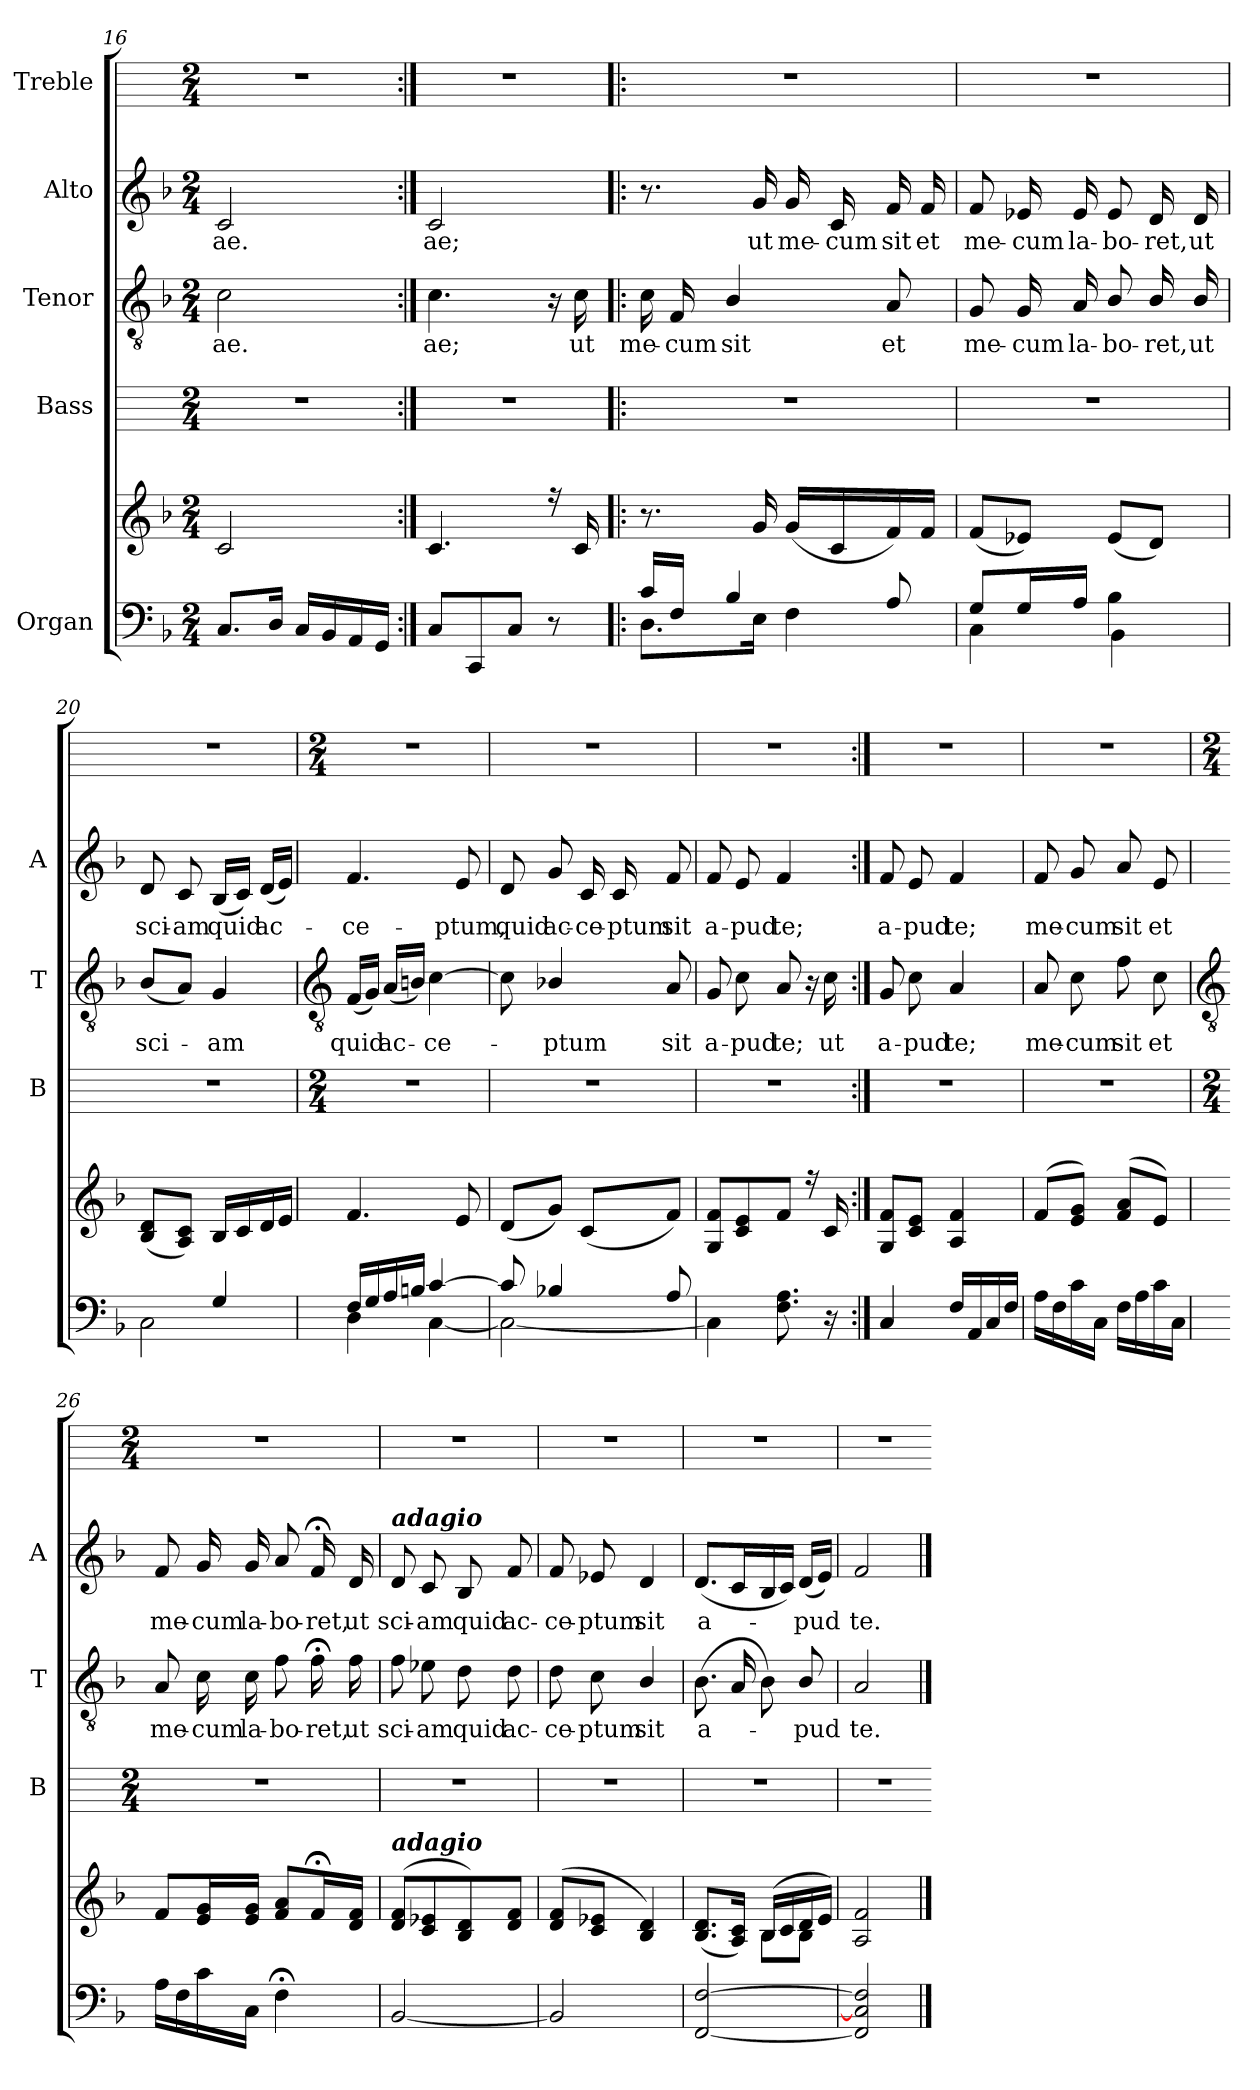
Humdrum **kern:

**kern	**kern	**kern	**kern	**text	**kern	**text	**kern
*part5	*part5	*part4	*part3	*part3	*part2	*part2	*part1
*staff6	*staff5	*staff4	*staff3	*staff3	*staff2	*staff2	*staff1
*I"Organ	*	*I"Bass	*I"Tenor	*	*I"Alto	*	*I"Treble
*	*	*I'B	*I'T	*	*I'A	*	*
!!LO:LB:g=z
*clefF4	*clefG2	*	*clefGv2	*	*clefG2	*	*
*k[b-]	*k[b-]	*	*k[b-]	*	*k[b-]	*	*
*F:	*F:	*	*F:	*	*F:	*	*
*M2/4	*M2/4	*M2/4	*M2/4	*	*M2/4	*	*M2/4
=16	=16	=16	=16	=16	=16	=16	=16
*	*^	*	*	*	*	*	*
!	!	!LO:N:vis=1	!	!	!LO:LY:b	!	!LO:LY:b	!
8.CL	2c	2ryy	2r	2c	ae.	2c	ae.	2r
16DJ	.	.	.	.	.	.	.	.
16CLL	.	.	.	.	.	.	.	.
16BB-	.	.	.	.	.	.	.	.
16AA	.	.	.	.	.	.	.	.
16GGJJ	.	.	.	.	.	.	.	.
=17:|!	=17:|!	=17:|!	=17:|!	=17:|!	=17:|!	=17:|!	=17:|!	=17:|!
!	!	!LO:N:vis=1	!	!	!LO:LY:b	!	!LO:LY:b	!
8CL	4.c	2ryy	2r	4.c	ae;	2c	ae;	2r
8CC	.	.	.	.	.	.	.	.
8CJ	.	.	.	.	.	.	.	.
8r	16r	.	.	16r	.	.	.	.
!	!	!	!	!	!LO:LY:b	!	!	!
.	16c	.	.	16c	ut	.	.	.
*	*v	*v	*	*	*	*	*	*
=18!|:	=18!|:	=18!|:	=18!|:	=18!|:	=18!|:	=18!|:	=18!|:
*^	*	*	*	*	*	*	*
!	!	!	!	!	!LO:LY:b	!	!	!
16c/LL	8.DL	8.r	2r	16c	me-	8.r	.	2r
!	!	!	!	!	!LO:LY:b	!	!	!
16F/JJ	.	.	.	16F	-cum	.	.	.
!	!	!	!	!	!LO:LY:b	!	!	!
4B-/	.	.	.	4B-/	sit	.	.	.
!	!	!	!	!	!	!	!LO:LY:b	!
.	16EJ	16g	.	.	.	16g	ut	.
!	!	!	!	!	!	!	!LO:LY:b	!
.	4F	(<16gLL	.	.	.	16g	me-	.
!	!	!	!	!	!	!	!LO:LY:b	!
.	.	16c	.	.	.	16c	-cum	.
!	!	!	!	!	!LO:LY:b	!	!LO:LY:b	!
8A/	.	16f)	.	8A	et	16f	sit	.
!	!	!	!	!	!	!	!LO:LY:b	!
.	.	16fJJ	.	.	.	16f	et	.
=19	=19	=19	=19	=19	=19	=19	=19	=19
!	!	!	!	!	!LO:LY:b	!	!LO:LY:b	!
8G/L	4C\	(<8fL	2r	8G	me-	8f	me-	2r
!	!	!	!	!	!LO:LY:b	!	!LO:LY:b	!
16G/L	.	8e-XJ)	.	16G	-cum	16e-X	-cum	.
!	!	!	!	!	!LO:LY:b	!	!LO:LY:b	!
16A/JJ	.	.	.	16A	la-	16e-	la-	.
!	!	!	!	!	!LO:LY:b	!	!LO:LY:b	!
4B-\	4BB-\	(<8e-L	.	8B-/	-bo-	8e-	-bo-	.
!	!	!	!	!	!LO:LY:b	!	!LO:LY:b	!
.	.	8dJ)	.	16B-/	-ret,	16d	-ret,	.
!	!	!	!	!	!LO:LY:b	!	!LO:LY:b	!
.	.	.	.	16B-/	ut	16d	ut	.
=20	=20	=20	=20	=20	=20	=20	=20	=20
*	*	*^	*	*	*	*	*	*
!	!	!	!	!	!	!LO:LY:b	!	!LO:LY:b	!
4ryy	2C\	(<8B- 8dL	4ryy	2r	(<8B-/L	sci-	8d	sci-	2r
!	!	!	!	!	!	!	!	!LO:LY:b	!
.	.	8A 8cJ)	.	.	8AJ)	.	8c	-am	.
!	!	!	!	!	!	!LO:LY:b	!	!LO:LY:b	!
4G/	.	16B-LL	4ryy	.	4G	am	(<16B-LL	quid	.
.	.	16c	.	.	.	.	16cJJ)	.	.
!	!	!	!	!	!	!	!	!LO:LY:b	!
.	.	16d	.	.	.	.	(<16dLL	ac-	.
.	.	16eJJ	.	.	.	.	16eJJ)	.	.
*	*	*v	*v	*	*	*	*	*	*
!!LO:LB:g=z
=21	=21	=21	=21	=21	=21	=21	=21	=21
*	*	*	*	*clefGv2	*	*	*	*
*	*	*	*M2/4	*	*	*	*	*M2/4
!	!	!	!	!	!LO:LY:b	!	!LO:LY:b	!
16F/LL	4D	4.f	2r	(<16FLL	quid	4.f	ce-	2r
16G/	.	.	.	16GJJ)	.	.	.	.
!	!	!	!	!	!LO:LY:b	!	!	!
16A/	.	.	.	(<16ALL	ac-	.	.	.
16Bn/JJ	.	.	.	16BnJJ)	.	.	.	.
!	!	!	!	!	!LO:LY:b	!	!	!
[4c/	[4C\	.	.	[4c	ce-	.	.	.
!	!	!	!	!	!	!	!LO:LY:b	!
.	.	8e	.	.	.	8e	-ptum,	.
=22	=22	=22	=22	=22	=22	=22	=22	=22
!	!	!	!	!	!	!	!LO:LY:b	!
8c/]	2C\_	(<8dL	2r	8c]	.	8d	quid	2r
!	!	!	!	!	!LO:LY:b	!	!LO:LY:b	!
4B-X/	.	8gJ)	.	4B-X/	ptum	8g	ac-	.
!	!	!	!	!	!	!	!LO:LY:b	!
.	.	(<8cL	.	.	.	16c	-ce-	.
!	!	!	!	!	!	!	!LO:LY:b	!
.	.	.	.	.	.	16c	-ptum	.
!	!	!	!	!	!LO:LY:b	!	!LO:LY:b	!
8A/	.	8fJ)	.	8A	sit	8f	sit	.
*v	*v	*	*	*	*	*	*	*
=23	=23	=23	=23	=23	=23	=23	=23
*	*^	*	*	*	*	*	*
!	!	!LO:N:vis=1	!	!	!LO:LY:b	!	!LO:LY:b	!
4C\]	8G 8fL	2ryy	2r	8G	a-	8f	a-	2r
!	!	!	!	!	!LO:LY:b	!	!LO:LY:b	!
.	8c 8e	.	.	8c	-pud	8e	-pud	.
!	!	!	!	!	!LO:LY:b	!	!LO:LY:b	!
8.F 8.A	8fJ	.	.	8A	te;	4f	te;	.
.	16r	.	.	16r	.	.	.	.
!	!	!	!	!	!LO:LY:b	!	!	!
16r	16c	.	.	16c	ut	.	.	.
=24:|!	=24:|!	=24:|!	=24:|!	=24:|!	=24:|!	=24:|!	=24:|!	=24:|!
!	!	!LO:N:vis=1	!	!	!LO:LY:b	!	!LO:LY:b	!
4C	8G 8fL	2ryy	2r	8G	a-	8f	a-	2r
!	!	!	!	!	!LO:LY:b	!	!LO:LY:b	!
.	8c 8eJ	.	.	8c	-pud	8e	-pud	.
!	!	!	!	!	!LO:LY:b	!	!LO:LY:b	!
16FLL	4A 4f	.	.	4A	te;	4f	te;	.
16AA	.	.	.	.	.	.	.	.
16C	.	.	.	.	.	.	.	.
16FJJ	.	.	.	.	.	.	.	.
=25	=25	=25	=25	=25	=25	=25	=25	=25
!	!	!LO:N:vis=1	!	!	!LO:LY:b	!	!LO:LY:b	!
16ALL	(<8fL	2ryy	2r	8A	me-	8f	me-	2r
16F	.	.	.	.	.	.	.	.
!	!	!	!	!	!LO:LY:b	!	!LO:LY:b	!
16c	8e 8gJ)	.	.	8c	-cum	8g	-cum	.
16CJJ	.	.	.	.	.	.	.	.
!	!	!	!	!	!LO:LY:b	!	!LO:LY:b	!
16FLL	(<8f 8aL	.	.	8f	sit	8a	sit	.
16A	.	.	.	.	.	.	.	.
!	!	!	!	!	!LO:LY:b	!	!LO:LY:b	!
16c	8eJ)	.	.	8c	et	8e	et	.
16CJJ	.	.	.	.	.	.	.	.
!!LO:LB:g=z
=26	=26	=26	=26	=26	=26	=26	=26	=26
*	*	*	*	*clefGv2	*	*	*	*
*	*	*	*M2/4	*	*	*	*	*M2/4
!	!	!LO:N:vis=1	!	!	!LO:LY:b	!	!LO:LY:b	!
16ALL	8fL	2ryy	2r	8A	me-	8f	me-	2r
16F	.	.	.	.	.	.	.	.
!	!	!	!	!	!LO:LY:b	!	!LO:LY:b	!
16c	16e 16gL	.	.	16c	-cum	16g	-cum	.
!	!	!	!	!	!LO:LY:b	!	!LO:LY:b	!
16CJJ	16e 16gJJ	.	.	16c	la-	16g	la-	.
!	!	!	!	!	!LO:LY:b	!	!LO:LY:b	!
4F;	8f 8aL	.	.	8f	-bo-	8a	-bo-	.
!	!	!	!	!	!LO:LY:b	!	!LO:LY:b	!
.	16f;<L	.	.	16f;<	-ret,	16f;<	-ret,	.
!	!	!	!	!	!LO:LY:b	!	!LO:LY:b	!
.	16d 16fJJ	.	.	16f	ut	16d	ut	.
=27	=27	=27	=27	=27	=27	=27	=27	=27
!	!	!	!	!	!	!LO:TX:a:Bi:t=adagio	!	!
!	!LO:TX:a:Bi:t=adagio	!	!	!	!	!	!	!
!	!	!LO:N:vis=1	!	!	!LO:LY:b	!	!LO:LY:b	!
[2BB-	(<8d 8fL	2ryy	2r	8f	sci-	8d	sci-	2r
!	!	!	!	!	!LO:LY:b	!	!LO:LY:b	!
.	8c 8e-X	.	.	8e-X	-am	8c	-am	.
!	!	!	!	!	!LO:LY:b	!	!LO:LY:b	!
.	8B- 8d)	.	.	8d	quid	8B-	quid	.
!	!	!	!	!	!LO:LY:b	!	!LO:LY:b	!
.	8d 8fJ	.	.	8d	ac-	8f	ac-	.
=28	=28	=28	=28	=28	=28	=28	=28	=28
!	!	!LO:N:vis=1	!	!	!LO:LY:b	!	!LO:LY:b	!
2BB-]	(<8d 8fL	2ryy	2r	8d	-ce-	8f	-ce-	2r
!	!	!	!	!	!LO:LY:b	!	!LO:LY:b	!
.	8c 8e-XJ	.	.	8c	-ptum	8e-X	-ptum	.
!	!	!	!	!	!LO:LY:b	!	!LO:LY:b	!
.	4B- 4d)	.	.	4B-/	sit	4d	sit	.
=29	=29	=29	=29	=29	=29	=29	=29	=29
!	!	!	!	!	!LO:LY:b	!	!LO:LY:b	!
[2FF [2F	(<8.B- 8.dL	4ryy	2r	(<8.B-L	a-	(<8.dL	a-	2r
.	16A 16cJ)	.	.	16AL	.	16cL	.	.
.	(>16B-LL	8B-\L	.	8B-J)	.	16B-	.	.
.	16c	.	.	.	.	16cJJ)	.	.
!	!	!	!	!	!LO:LY:b	!	!LO:LY:b	!
.	16d	8B-\J	.	8B-/	pud	(<16dLL	pud	.
.	16eJJ)	.	.	.	.	16eJJ)	.	.
=30	=30	=30	=30	=30	=30	=30	=30	=30
!	!	!	!	!	!LO:LY:b	!	!LO:LY:b	!
2FF] 2C] 2F]	2A 2f	2ryy	2r	2A	te.	2f	te.	2r
*	*v	*v	*	*	*	*	*	*
==	==	=	==	=	==	=	=
*-	*-	*-	*-	*-	*-	*-	*-
